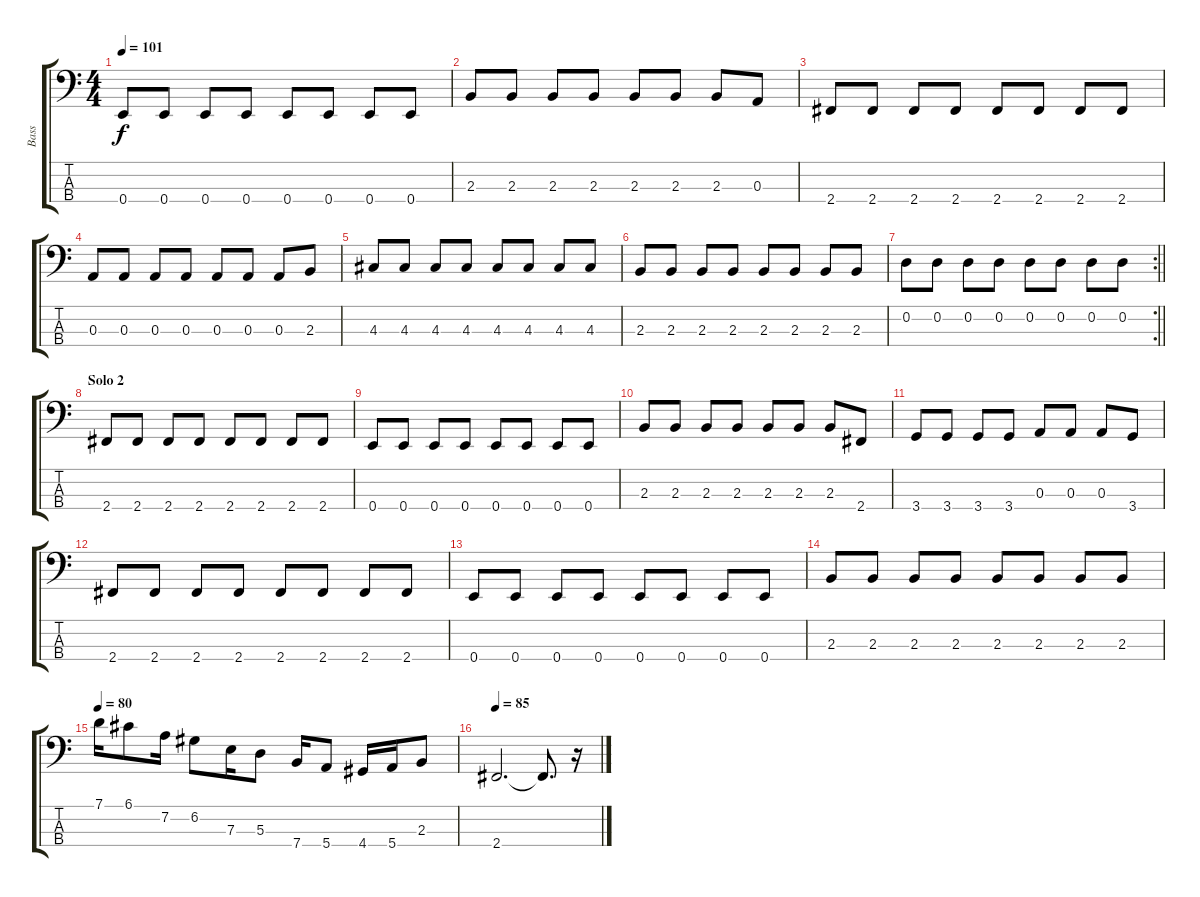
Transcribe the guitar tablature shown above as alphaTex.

\track ("Bass" "Bass") {instrument electricbassfinger}
\staff {score tabs}
\tuning (G2 D2 A1 E1) {hide}
\ts (4 4)
\tempo 101
\clef f4
\ks c
0.4.8{dy f} 0.4.8 0.4.8 0.4.8 0.4.8 0.4.8 0.4.8 0.4.8 |
2.3.8 2.3.8 2.3.8 2.3.8 2.3.8 2.3.8 2.3.8 0.3.8 |
2.4.8 2.4.8 2.4.8 2.4.8 2.4.8 2.4.8 2.4.8 2.4.8 |
0.3.8 0.3.8 0.3.8 0.3.8 0.3.8 0.3.8 0.3.8 2.3.8 |
4.3.8 4.3.8 4.3.8 4.3.8 4.3.8 4.3.8 4.3.8 4.3.8 |
2.3.8 2.3.8 2.3.8 2.3.8 2.3.8 2.3.8 2.3.8 2.3.8 |
\rc 2
\barLineRight lightlight
0.2.8 0.2.8 0.2.8 0.2.8 0.2.8 0.2.8 0.2.8 0.2.8 |
\section ("" "Solo 2")
2.4.8 2.4.8 2.4.8 2.4.8 2.4.8 2.4.8 2.4.8 2.4.8 |
0.4.8 0.4.8 0.4.8 0.4.8 0.4.8 0.4.8 0.4.8 0.4.8 |
2.3.8 2.3.8 2.3.8 2.3.8 2.3.8 2.3.8 2.3.8 2.4.8 |
3.4.8 3.4.8 3.4.8 3.4.8 0.3.8 0.3.8 0.3.8 3.4.8 |
2.4.8 2.4.8 2.4.8 2.4.8 2.4.8 2.4.8 2.4.8 2.4.8 |
0.4.8 0.4.8 0.4.8 0.4.8 0.4.8 0.4.8 0.4.8 0.4.8 |
2.3.8 2.3.8 2.3.8 2.3.8 2.3.8 2.3.8 2.3.8 2.3.8 |
\tempo 80
7.1.16 6.1.8 7.2.16 6.2.8 7.3.16 5.3.8 7.4.16 5.4.8 4.4.16 5.4.16 2.3.8 |
\tempo 85
2.4.2{d} 2.4{t}.8{d} r.16
